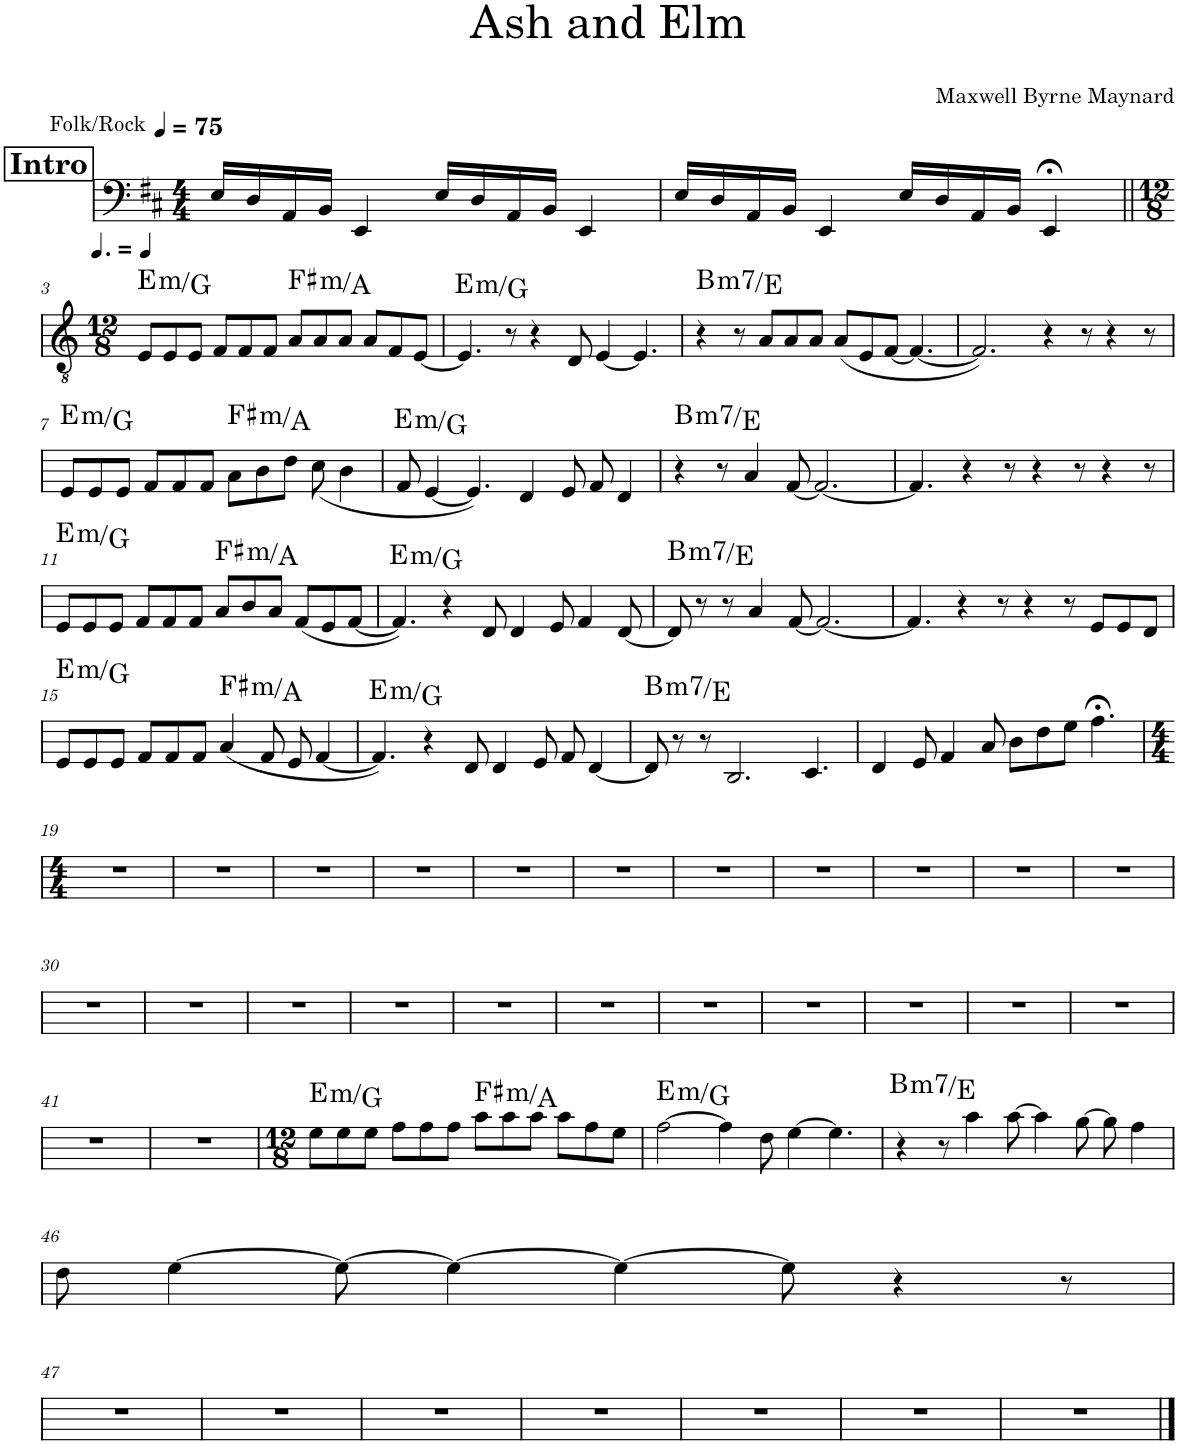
**kern	**harte
*part1	*part1
*staff1	*
*I"Piano	*
*I'Pno.	*
*clefF4	*
*k[f#c#]	*
*M4/4	*
*MM75	*
!!LO:REH:place=s1:a:B:cj:fs=14:t=Intro
=1	=1
!LO:TX:a:t=Folk/Rock	!
16E/LL	.
16D/	.
16AA/	.
16BB/JJ	.
4EE/	.
16E/LL	.
16D/	.
16AA/	.
16BB/JJ	.
4EE/	.
=2	=2
16E/LL	.
16D/	.
16AA/	.
16BB/JJ	.
4EE/	.
16E/LL	.
16D/	.
16AA/	.
16BB/JJ	.
4EE;</	.
!!LO:LB:g=z
=3||	=3||
*clefGv2	*
*M12/8	*
*MM50	*
!	!LO:H:kt=m
8E/L	E:min/b3
8E/	.
8E/J	.
8F#/L	.
8F#/	.
8F#/J	.
!	!LO:H:kt=m
8A/L	F#:min/b3
8A/	.
8A/J	.
8A/L	.
8F#/	.
[8E/J	.
=4	=4
!	!LO:H:kt=m
4.E/]	E:min/b3
8r	.
4r	.
8D/	.
[4E/	.
4.E/]	.
=5	=5
!	!LO:H:kt=m7
4r	B:min7/4
8r	.
8A/L	.
8A/	.
8A/J	.
(8A/L	.
8E/	.
[8F#/J	.
4.F#/_	.
=6	=6
2.F#/])	.
4r	.
8r	.
4r	.
8r	.
!!LO:LB:g=z
=7	=7
!	!LO:H:kt=m
8E/L	E:min/b3
8E/	.
8E/J	.
8F#/L	.
8F#/	.
8F#/J	.
!	!LO:H:kt=m
8A\L	F#:min/b3
8B\	.
8d\J	.
(<8c#\	.
4B\	.
=8	=8
!	!LO:H:kt=m
8F#/	E:min/b3
[4E/	.
4.E/])	.
4D/	.
8E/	.
8F#/	.
4D/	.
=9	=9
!	!LO:H:kt=m7
4r	B:min7/4
8r	.
4A/	.
[8F#/	.
2.F#/_	.
=10	=10
4.F#/]	.
4r	.
8r	.
4r	.
8r	.
4r	.
8r	.
!!LO:LB:g=z
=11	=11
!	!LO:H:kt=m
8E/L	E:min/b3
8E/	.
8E/J	.
8F#/L	.
8F#/	.
8F#/J	.
!	!LO:H:kt=m
8A/L	F#:min/b3
8B/	.
8A/J	.
(8F#/L	.
8E/	.
[8F#/J	.
=12	=12
!	!LO:H:kt=m
4.F#/])	E:min/b3
4r	.
8D/	.
4D/	.
8E/	.
4F#/	.
[8D/	.
=13	=13
!	!LO:H:kt=m7
8D/]	B:min7/4
8r	.
8r	.
4A/	.
[8F#/	.
2.F#/_	.
=14	=14
4.F#/]	.
4r	.
8r	.
4r	.
8r	.
8E/L	.
8E/	.
8D/J	.
!!LO:LB:g=z
=15	=15
!	!LO:H:kt=m
8E/L	E:min/b3
8E/	.
8E/J	.
8F#/L	.
8F#/	.
8F#/J	.
!	!LO:H:kt=m
(4A/	F#:min/b3
8F#/	.
8E/	.
[4F#/	.
=16	=16
!	!LO:H:kt=m
4.F#/])	E:min/b3
4r	.
8D/	.
4D/	.
8E/	.
8F#/	.
[4D/	.
=17	=17
!	!LO:H:kt=m7
8D/]	B:min7/4
8r	.
8r	.
2.BB/	.
4.C#/	.
=18	=18
4D/	.
8E/	.
4F#/	.
8A/	.
8B\L	.
8d\	.
8e\J	.
4.f#;<\	.
!!LO:LB:g=z
=19	=19
*M4/4	*
1r	.
=20	=20
1r	.
=21	=21
1r	.
=22	=22
1r	.
=23	=23
1r	.
=24	=24
1r	.
=25	=25
1r	.
=26	=26
1r	.
=27	=27
1r	.
=28	=28
1r	.
=29	=29
1r	.
!!LO:LB:g=z
=30	=30
1r	.
=31	=31
1r	.
=32	=32
1r	.
=33	=33
1r	.
=34	=34
1r	.
=35	=35
1r	.
=36	=36
1r	.
=37	=37
1r	.
=38	=38
1r	.
=39	=39
1r	.
=40	=40
1r	.
!!LO:LB:g=z
=41	=41
1r	.
=42	=42
1r	.
=43	=43
*M12/8	*
!	!LO:H:kt=m
8e\L	E:min/b3
8e\	.
8e\J	.
8f#\L	.
8f#\	.
8f#\J	.
!	!LO:H:kt=m
8a\L	F#:min/b3
8a\	.
8a\J	.
8a\L	.
8f#\	.
8e\J	.
=44	=44
!	!LO:H:kt=m
[2f#\	E:min/b3
4f#\]	.
8d\	.
[4e\	.
4.e\]	.
=45	=45
!	!LO:H:kt=m7
4r	B:min7/4
8r	.
4a\	.
[8a\	.
4a\]	.
[8g\	.
8g\]	.
4f#\	.
!!LO:LB:g=z
=46	=46
8d\	.
[4e\	.
8e\_	.
4e\_	.
4e\_	.
8e\]	.
4r	.
8r	.
!!LO:LB:g=z
=47	=47
1.r	.
=48	=48
1.r	.
=49	=49
1.r	.
=50	=50
1.r	.
=51	=51
1.r	.
=52	=52
1.r	.
=53	=53
1.r	.
==	==
*-	*-
